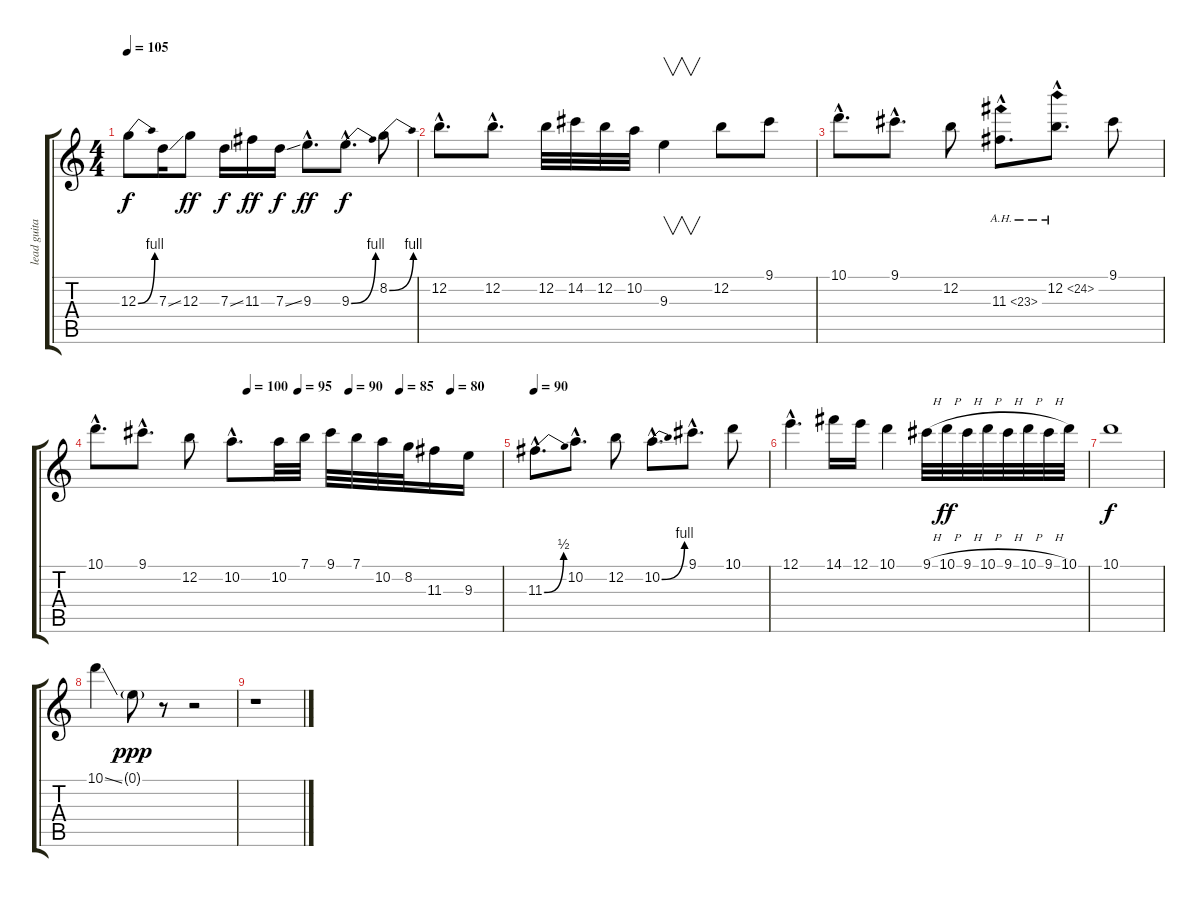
\track ("lead guitar 1" "lead guita") {instrument distortionguitar}
\staff {score tabs}
\tuning (E4 B3 G3 D3 A2 E2) {hide}
\ts (4 4)
\tempo 105
\clef g2
\ks c
12.3{be (bend 0 0 60 4)}.8{dy f} 7.3{ss}.16 12.3.8{dy ff} 7.3{ss}.16{dy f} 11.3.16{dy ff} 7.3{ss}.16{dy f} 9.3{hac}.8{d dy ff} 9.3{be (bend 0 0 60 4) hac}.8{d dy f} 8.2{be (bend 0 0 60 4)}.8 |
12.2{hac}.8{d} 12.2{hac}.8{d} 12.2.32 14.2.32 12.2.32 10.2.32 9.3.4{v} 12.2.8 9.1.8 |
10.1{hac}.8{d} 9.1{hac}.8{d} 12.2.8 11.3{ah 12 hac}.8{d} 12.2{ah 12 hac}.8{d} 9.1.8 |
\tempo (100 0.375)
\tempo (95 0.5)
\tempo (90 0.625)
\tempo (85 0.75)
\tempo (80 0.875)
10.1{hac}.8{d} 9.1{hac}.8{d} 12.2.8 10.2{hac}.8{d} 10.2.32 7.1.32 9.1.32 7.1.32 10.2.32 8.2.32 11.3.16 9.3.16 |
\tempo 90
11.3{be (bend 0 0 60 2) hac}.8{d} 10.2{hac}.8{d} 12.2.8 10.2{be (bend 0 0 60 4) hac}.8{d} 9.1{hac}.8{d} 10.1.8 |
12.1{hac}.4{d} 14.1.16 12.1.16 10.1.4 9.1{h}.32 10.1{h}.32{dy ff} 9.1{h}.32 10.1{h}.32 9.1{h}.32 10.1{h}.32 9.1{h}.32 10.1.32 |
10.1.1{dy f} |
10.1{ss}.4 0.1{g}.8{dy ppp} r.8 r.2 |
r.1
